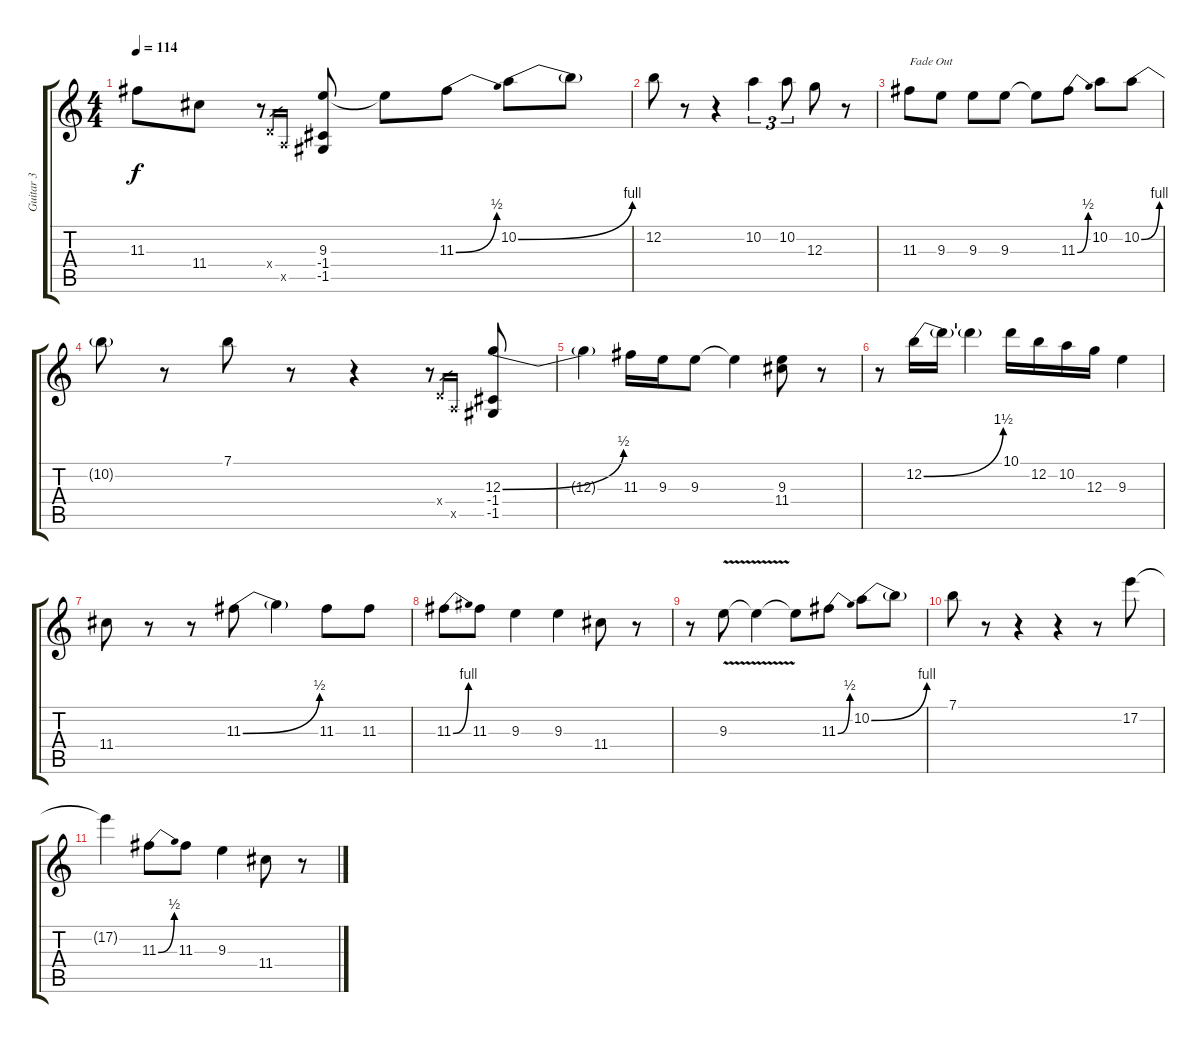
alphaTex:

\track ("Guitar 3" "Guitar 3") {instrument distortionguitar}
\staff {score tabs}
\tuning (E4 B3 G3 D3 A2 E2) {hide}
\ts (4 4)
\tempo 114
\clef g2
\ks c
11.3.8{dy f} 11.4.8 r.8 0.4{x}.16{gr} 0.5{x}.16{gr} (9.3 -1.4 -1.5).8 9.3{t}.8 11.3{be (bend 0 0 60 2)}.8 10.2{be (bend 0 0 60 4)}.8 10.2{t}.8 |
12.2.8 r.8 r.4 10.2.4{tu (3 2)} 10.2.8{tu (3 2)} 12.3.8 r.8 |
11.3.8{txt "Fade Out"} 9.3.8 9.3.8 9.3.8 9.3{t}.8 11.3{be (bend 0 0 60 2)}.8 10.2.8 10.2{be (bend 0 0 60 4)}.8 |
10.2{t}.8 r.8 7.1.8 r.8 r.4 r.8 0.4{x}.16{gr} 0.5{x}.16{gr} (12.3{be (bend 0 0 60 2)} -1.4 -1.5).8 |
12.3{t}.4 11.3.16 9.3.16 9.3.8 9.3{t}.4 (9.3 11.4).8 r.8 |
r.8 12.2{be (bend 0 0 60 6)}.16 12.2{t}.16 12.2{t}.4 10.1.16 12.2.16 10.2.16 12.3.16 9.3.4 |
11.4.8{volume 0} r.8 r.8 11.3{be (bend 0 0 60 2)}.8 11.3{t}.4 11.3.8 11.3.8 |
11.3{be (bend 0 0 60 4)}.8 11.3.8 9.3.4 9.3.4 11.4.8 r.8 |
r.8 9.3{v}.8 9.3{t}.4 9.3{t}.8 11.3{be (bend 0 0 60 2)}.8 10.2{be (bend 0 0 60 4)}.8 10.2{t}.8 |
7.1.8 r.8 r.4 r.4 r.8 17.2.8 |
17.2{t}.4 11.3{be (bend 0 0 60 2)}.8 11.3.8 9.3.4 11.4.8 r.8
